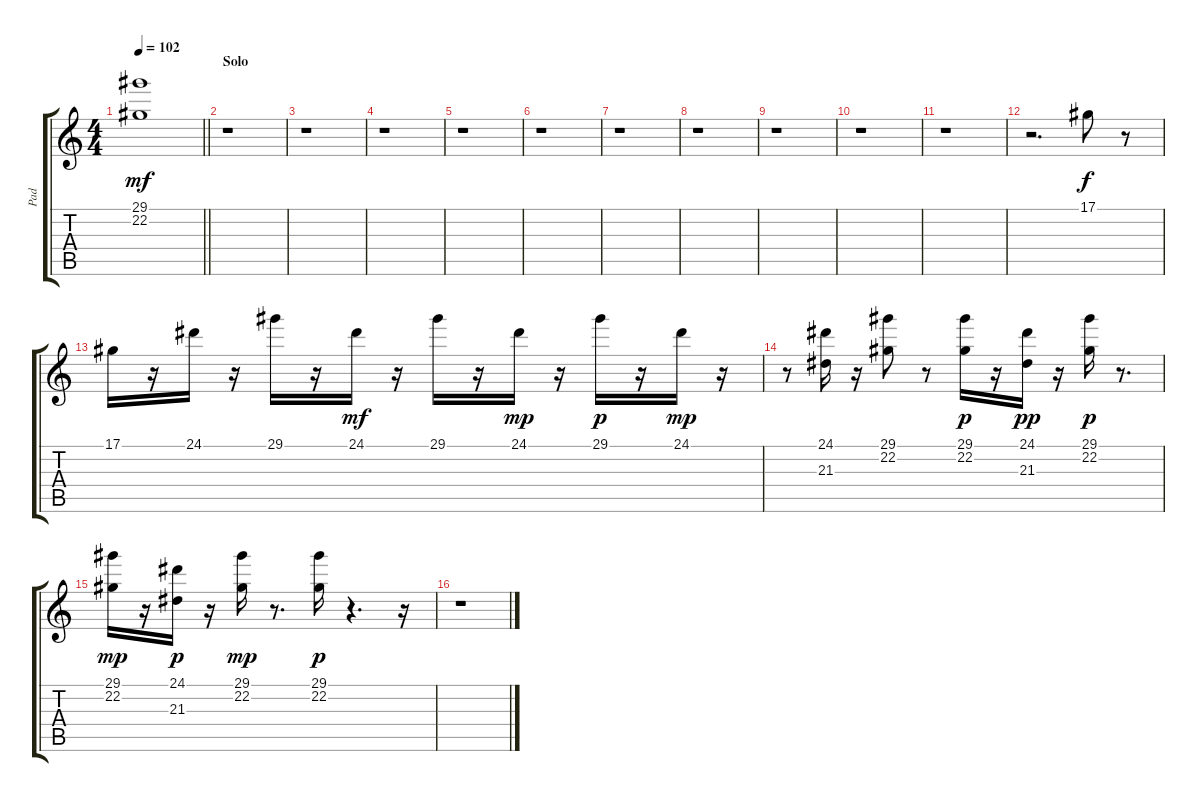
\track ("Pad" "Pad") {instrument pad1newage}
\staff {score tabs}
\tuning (Eb4 Bb3 Gb3 Db3 Ab2 Eb2) {hide}
\ts (4 4)
\tempo 102
\clef g2
\barLineRight lightlight
\ks c
(29.1 22.2).1{dy mf} |
\section ("" "Solo")
r.1 |
r.1 |
r.1 |
r.1 |
r.1 |
r.1 |
r.1 |
r.1 |
r.1 |
r.1 |
r.2{d} 17.1.8{dy f balance 4} r.8 |
17.1.16 r.16 24.1.16{balance 11} r.16 29.1.16{balance 14} r.16 24.1.16{dy mf} r.16 29.1.16 r.16 24.1.16{dy mp} r.16 29.1.16{dy p} r.16 24.1.16{dy mp} r.16 |
r.8 (24.1 21.3).16{balance 11} r.16 (29.1 22.2).8 r.8 (29.1 22.2).16{dy p balance 6} r.16 (24.1 21.3).16{dy pp balance 2} r.16 (29.1 22.2).16{dy p} r.8{d} |
(29.1 22.2).16{dy mp balance 12} r.16 (24.1 21.3).16{dy p} r.16 (29.1 22.2).16{dy mp} r.8{d} (29.1 22.2).16{dy p} r.4{d} r.16 |
r.1
